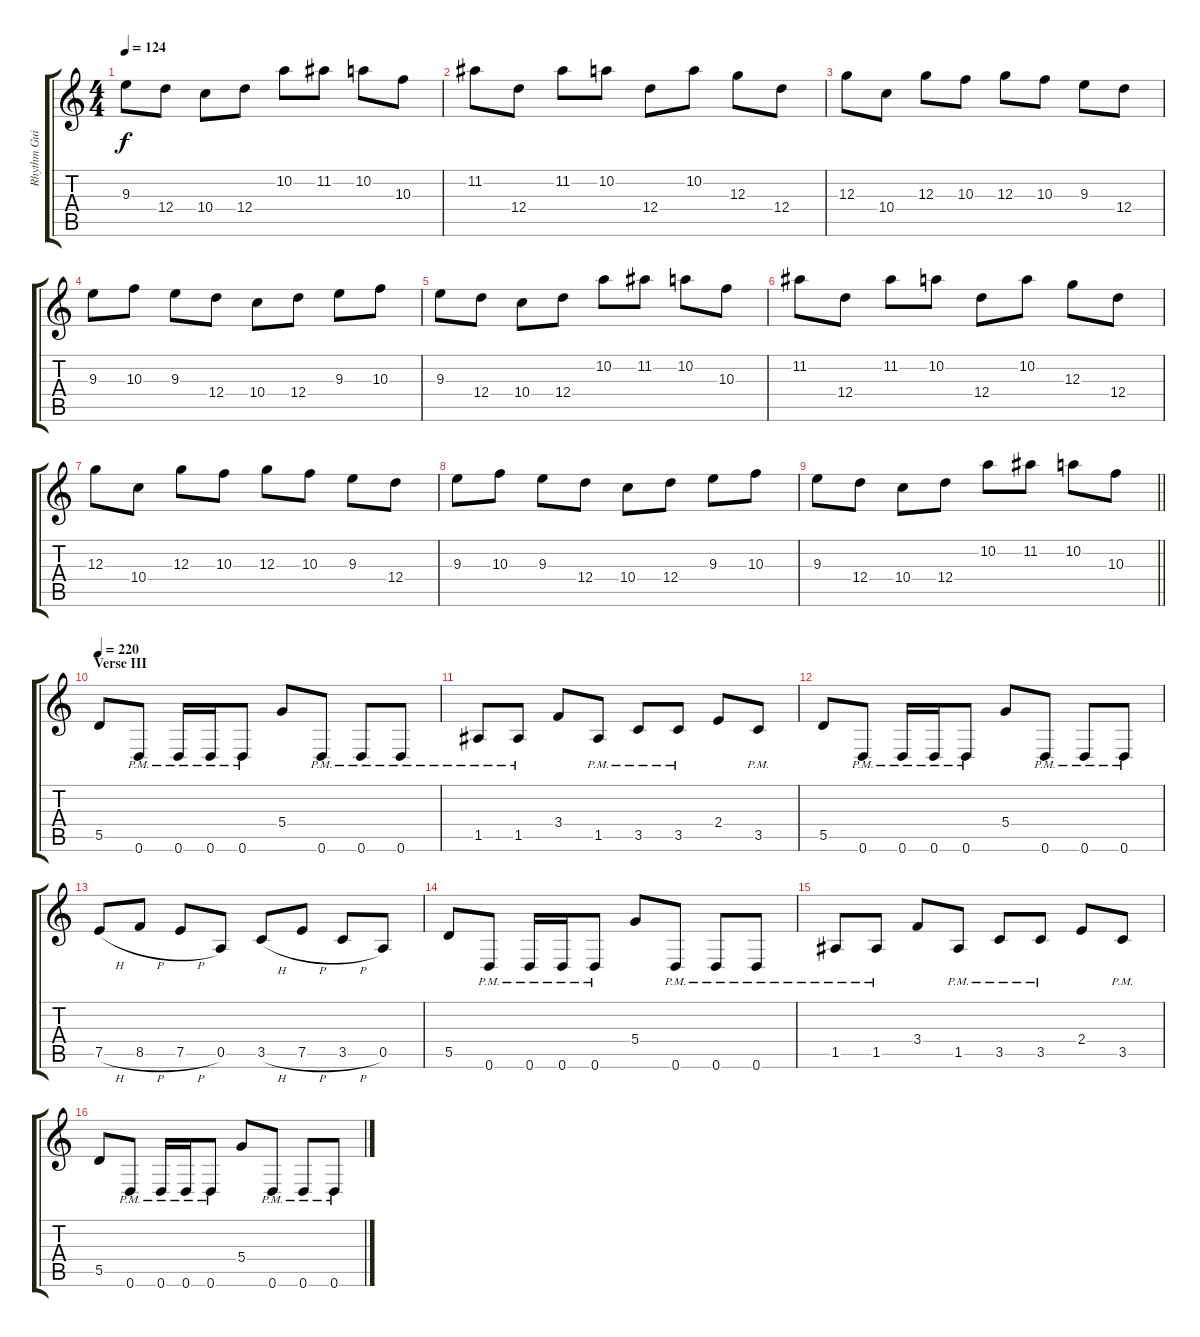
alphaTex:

\track ("Rhythm Guitar II" "Rhythm Gui") {instrument overdrivenguitar}
\staff {score tabs}
\tuning (E4 B3 G3 D3 A2 D2) {hide}
\ts (4 4)
\tempo 124
\clef g2
\ks c
9.3.8{dy f} 12.4.8 10.4.8 12.4.8 10.2.8 11.2.8 10.2.8 10.3.8 |
11.2.8 12.4.8 11.2.8 10.2.8 12.4.8 10.2.8 12.3.8 12.4.8 |
12.3.8 10.4.8 12.3.8 10.3.8 12.3.8 10.3.8 9.3.8 12.4.8 |
9.3.8 10.3.8 9.3.8 12.4.8 10.4.8 12.4.8 9.3.8 10.3.8 |
9.3.8 12.4.8 10.4.8 12.4.8 10.2.8 11.2.8 10.2.8 10.3.8 |
11.2.8 12.4.8 11.2.8 10.2.8 12.4.8 10.2.8 12.3.8 12.4.8 |
12.3.8 10.4.8 12.3.8 10.3.8 12.3.8 10.3.8 9.3.8 12.4.8 |
9.3.8 10.3.8 9.3.8 12.4.8 10.4.8 12.4.8 9.3.8 10.3.8 |
\barLineRight lightlight
9.3.8 12.4.8 10.4.8 12.4.8 10.2.8 11.2.8 10.2.8 10.3.8 |
\section ("" "Verse III")
\tempo 220
5.5.8{balance 13} 0.6{pm}.8 0.6{pm}.16 0.6{pm}.16 0.6{pm}.8 5.4.8 0.6{pm}.8 0.6{pm}.8 0.6{pm}.8 |
1.5{pm}.8 1.5{pm}.8 3.4.8 1.5{pm}.8 3.5{pm}.8 3.5{pm}.8 2.4.8 3.5{pm}.8 |
5.5.8 0.6{pm}.8 0.6{pm}.16 0.6{pm}.16 0.6{pm}.8 5.4.8 0.6{pm}.8 0.6{pm}.8 0.6{pm}.8 |
7.5{h}.8 8.5{h}.8 7.5{h}.8 0.5.8 3.5{h}.8 7.5{h}.8 3.5{h}.8 0.5.8 |
5.5.8 0.6{pm}.8 0.6{pm}.16 0.6{pm}.16 0.6{pm}.8 5.4.8 0.6{pm}.8 0.6{pm}.8 0.6{pm}.8 |
1.5{pm}.8 1.5{pm}.8 3.4.8 1.5{pm}.8 3.5{pm}.8 3.5{pm}.8 2.4.8 3.5{pm}.8 |
5.5.8 0.6{pm}.8 0.6{pm}.16 0.6{pm}.16 0.6{pm}.8 5.4.8 0.6{pm}.8 0.6{pm}.8 0.6{pm}.8
